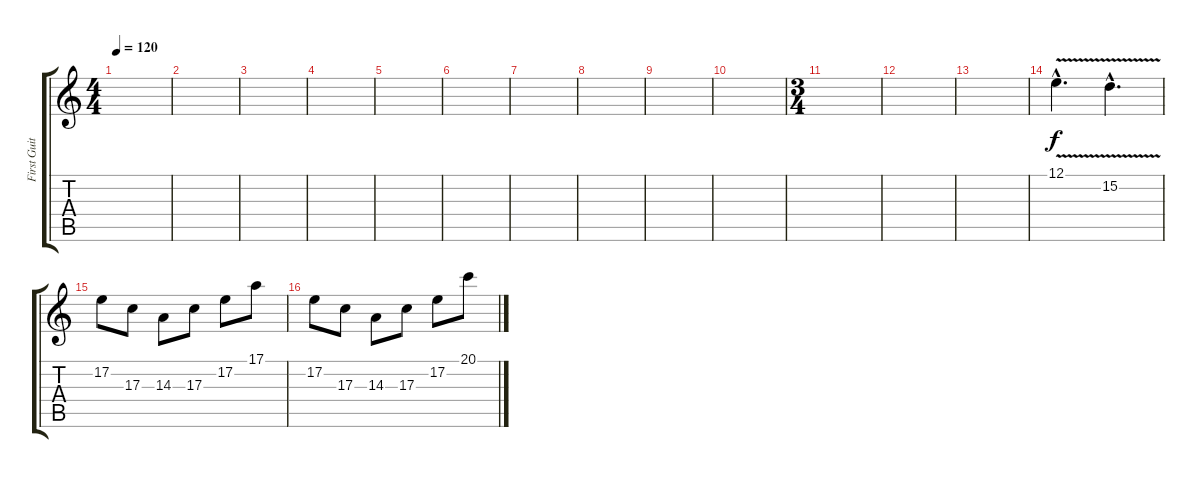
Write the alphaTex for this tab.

\track ("First Guitar" "First Guit") {instrument acousticgrandpiano}
\staff {score tabs}
\tuning (E4 B3 G3 D3 A2 E2) {hide}
\ts (4 4)
\tempo 120
\clef g2
\ks c
|
|
|
|
|
|
|
|
|
|
\ts (3 4)
|
|
|
12.1{v hac}.4{d} 15.2{v hac}.4{d} |
17.2.8 17.3.8 14.3.8 17.3.8 17.2.8 17.1.8 |
17.2.8 17.3.8 14.3.8 17.3.8 17.2.8 20.1.8
